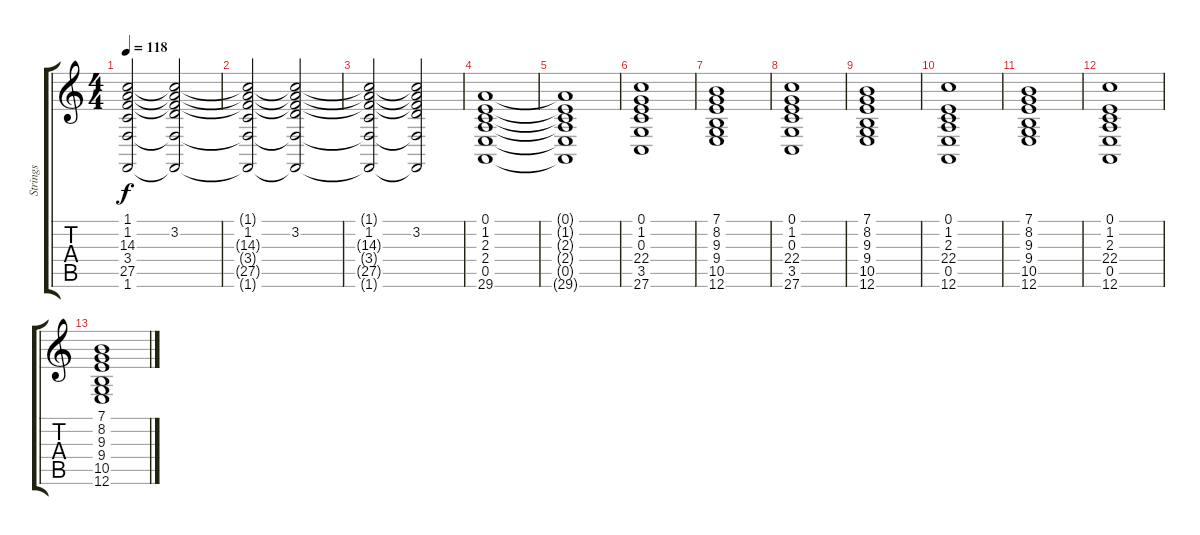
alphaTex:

\track ("Strings" "Strings") {instrument stringensemble2}
\staff {score tabs}
\tuning (E4 B3 G3 D3 A2 E2) {hide}
\ts (4 4)
\tempo 118
\clef g2
\ks c
(1.1 1.2 14.3 3.4 27.5 1.6).2{dy f volume 10} (1.1{t} 3.2 14.3{t} 3.4{t} 27.5{t} 1.6{t}).2 |
(1.1{t} 1.2 14.3{t} 3.4{t} 27.5{t} 1.6{t}).2{volume 10} (1.1{t} 3.2 14.3{t} 3.4{t} 27.5{t} 1.6{t}).2 |
(1.1{t} 1.2 14.3{t} 3.4{t} 27.5{t} 1.6{t}).2{volume 10} (1.1{t} 3.2 14.3{t} 3.4{t} 27.5{t} 1.6{t}).2 |
(0.1 1.2 2.3 2.4 0.5 29.6).1 |
(0.1{t} 1.2{t} 2.3{t} 2.4{t} 0.5{t} 29.6{t}).1 |
(0.1 1.2 0.3 22.4 3.5 27.6).1{volume 7} |
(7.1 8.2 9.3 9.4 10.5 12.6).1 |
(0.1 1.2 0.3 22.4 3.5 27.6).1 |
(7.1 8.2 9.3 9.4 10.5 12.6).1 |
(0.1 1.2 2.3 22.4 0.5 12.6).1{volume 7} |
(7.1 8.2 9.3 9.4 10.5 12.6).1 |
(0.1 1.2 2.3 22.4 0.5 12.6).1 |
(7.1 8.2 9.3 9.4 10.5 12.6).1
